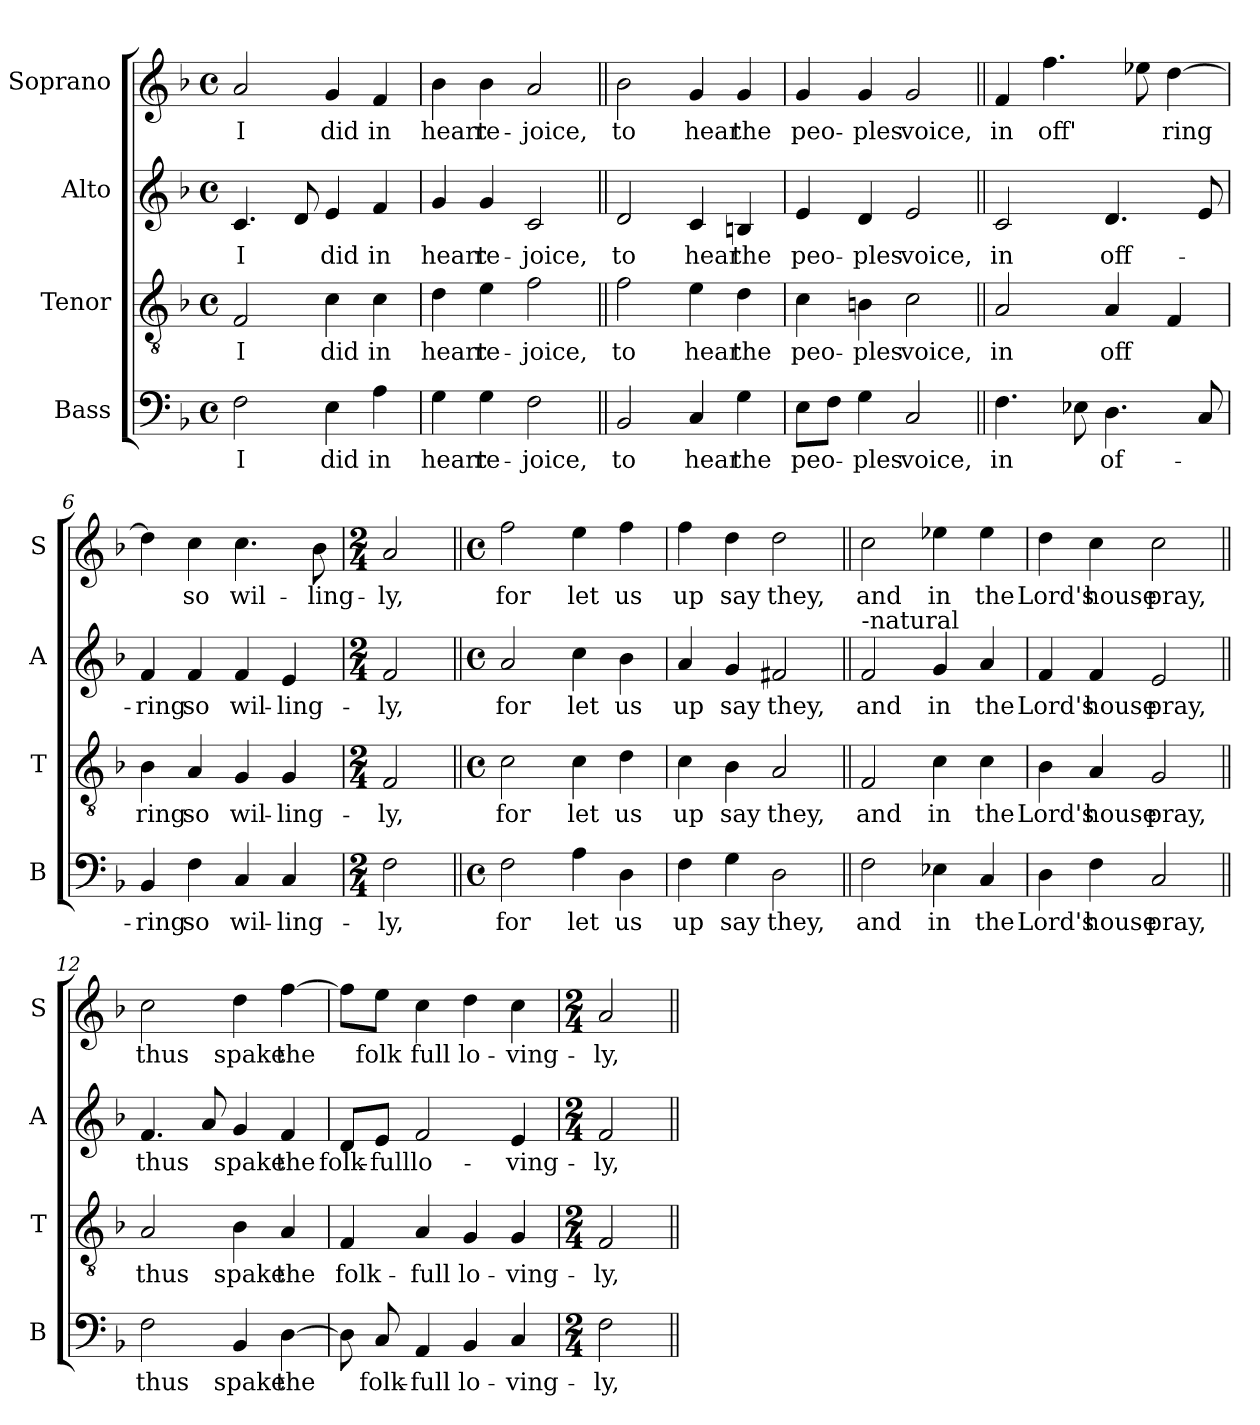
**kern	**text	**kern	**text	**kern	**text	**kern	**text
*part4	*part4	*part3	*part3	*part2	*part2	*part1	*part1
*staff4	*staff4	*staff3	*staff3	*staff2	*staff2	*staff1	*staff1
*I"Bass	*	*I"Tenor	*	*I"Alto	*	*I"Soprano	*
*I'B	*	*I'T	*	*I'A	*	*I'S	*
*clefF4	*	*clefGv2	*	*clefG2	*	*clefG2	*
*k[b-]	*	*k[b-]	*	*k[b-]	*	*k[b-]	*
*F:	*	*F:	*	*F:	*	*F:	*
*M4/4	*	*M4/4	*	*M4/4	*	*M4/4	*
*met(c)	*	*met(c)	*	*met(c)	*	*met(c)	*
=1	=1	=1	=1	=1	=1	=1	=1
!	!LO:LY:b	!	!LO:LY:b	!	!LO:LY:b	!	!LO:LY:b
2F\	I	2F/	I	4.c/	I	2a/	I
.	.	.	.	8d/	.	.	.
!	!LO:LY:b	!	!LO:LY:b	!	!LO:LY:b	!	!LO:LY:b
4E\	did	4c\	did	4e/	did	4g/	did
!	!LO:LY:b	!	!LO:LY:b	!	!LO:LY:b	!	!LO:LY:b
4A\	in	4c\	in	4f/	in	4f/	in
=2	=2	=2	=2	=2	=2	=2	=2
!	!LO:LY:b	!	!LO:LY:b	!	!LO:LY:b	!	!LO:LY:b
4G\	heart	4d\	heart	4g/	heart	4b-\	heart
!	!LO:LY:b	!	!LO:LY:b	!	!LO:LY:b	!	!LO:LY:b
4G\	re-	4e\	re-	4g/	re-	4b-\	re-
!	!LO:LY:b	!	!LO:LY:b	!	!LO:LY:b	!	!LO:LY:b
2F\	-joice,	2f\	-joice,	2c/	-joice,	2a/	-joice,
=3||	=3||	=3||	=3||	=3||	=3||	=3||	=3||
!	!LO:LY:b	!	!LO:LY:b	!	!LO:LY:b	!	!LO:LY:b
2BB-/	to	2f\	to	2d/	to	2b-\	to
!	!LO:LY:b	!	!LO:LY:b	!	!LO:LY:b	!	!LO:LY:b
4C/	hear	4e\	hear	4c/	hear	4g/	hear
!	!LO:LY:b	!	!LO:LY:b	!	!LO:LY:b	!	!LO:LY:b
4G\	the	4d\	the	4Bn/	the	4g/	the
=4	=4	=4	=4	=4	=4	=4	=4
!	!LO:LY:b	!	!LO:LY:b	!	!LO:LY:b	!	!LO:LY:b
8E\L	peo-	4c\	peo-	4e/	peo-	4g/	peo-
8F\J	.	.	.	.	.	.	.
!	!LO:LY:b	!	!LO:LY:b	!	!LO:LY:b	!	!LO:LY:b
4G\	-ples	4Bn\	-ples	4d/	-ples	4g/	-ples
!	!LO:LY:b	!	!LO:LY:b	!	!LO:LY:b	!	!LO:LY:b
2C/	voice,	2c\	voice,	2e/	voice,	2g/	voice,
!!LO:LB:g=z
=5||	=5||	=5||	=5||	=5||	=5||	=5||	=5||
!	!LO:LY:b	!	!LO:LY:b	!	!LO:LY:b	!	!LO:LY:b
4.F\	in	2A/	in	2c/	in	4f/	in
!	!	!	!	!	!	!	!LO:LY:b
.	.	.	.	.	.	4.ff\	off'
8E-X\	.	.	.	.	.	.	.
!	!LO:LY:b	!	!LO:LY:b	!	!LO:LY:b	!	!
4.D\	of-	4A/	off	4.d/	off-	.	.
.	.	.	.	.	.	8ee-X\	.
!	!	!	!	!	!	!	!LO:LY:b
.	.	4F/	.	.	.	[4dd\	ring
8C/	.	.	.	8e/	.	.	.
=6	=6	=6	=6	=6	=6	=6	=6
!	!LO:LY:b	!	!LO:LY:b	!	!LO:LY:b	!	!
4BB-/	-ring	4B-\	ring	4f/	-ring	4dd\]	.
!	!LO:LY:b	!	!LO:LY:b	!	!LO:LY:b	!	!LO:LY:b
4F\	so	4A/	so	4f/	so	4cc\	so
!	!LO:LY:b	!	!LO:LY:b	!	!LO:LY:b	!	!LO:LY:b
4C/	wil-	4G/	wil-	4f/	wil-	4.cc\	wil-
!	!LO:LY:b	!	!LO:LY:b	!	!LO:LY:b	!	!
4C/	-ling-	4G/	-ling-	4e/	-ling-	.	.
!	!	!	!	!	!	!	!LO:LY:b
.	.	.	.	.	.	8b-\	-ling-
=7	=7	=7	=7	=7	=7	=7	=7
*M2/4	*	*M2/4	*	*M2/4	*	*M2/4	*
!	!LO:LY:b	!	!LO:LY:b	!	!LO:LY:b	!	!LO:LY:b
2F\	-ly,	2F/	-ly,	2f/	-ly,	2a/	-ly,
=8||	=8||	=8||	=8||	=8||	=8||	=8||	=8||
*M4/4	*	*M4/4	*	*M4/4	*	*M4/4	*
*met(c)	*	*met(c)	*	*met(c)	*	*met(c)	*
!	!LO:LY:b	!	!LO:LY:b	!	!LO:LY:b	!	!LO:LY:b
2F\	for	2c\	for	2a/	for	2ff\	for
!	!LO:LY:b	!	!LO:LY:b	!	!LO:LY:b	!	!LO:LY:b
4A\	let	4c\	let	4cc\	let	4ee\	let
!	!LO:LY:b	!	!LO:LY:b	!	!LO:LY:b	!	!LO:LY:b
4D\	us	4d\	us	4b-\	us	4ff\	us
!!LO:LB:g=z
=9	=9	=9	=9	=9	=9	=9	=9
!	!LO:LY:b	!	!LO:LY:b	!	!LO:LY:b	!	!LO:LY:b
4F\	up	4c\	up	4a/	up	4ff\	up
!	!LO:LY:b	!	!LO:LY:b	!	!LO:LY:b	!	!LO:LY:b
4G\	say	4B-\	say	4g/	say	4dd\	say
!	!LO:LY:b	!	!LO:LY:b	!	!LO:LY:b	!	!LO:LY:b
2D\	they,	2A/	they,	2f#X/	they,	2dd\	they,
=10||	=10||	=10||	=10||	=10||	=10||	=10||	=10||
!	!	!	!	!LO:TX:a:t=-natural	!	!	!
!	!LO:LY:b	!	!LO:LY:b	!	!LO:LY:b	!	!LO:LY:b
2F\	and	2F/	and	2f/	and	2cc\	and
!	!LO:LY:b	!	!LO:LY:b	!	!LO:LY:b	!	!LO:LY:b
4E-X\	in	4c\	in	4g/	in	4ee-X\	in
!	!LO:LY:b	!	!LO:LY:b	!	!LO:LY:b	!	!LO:LY:b
4C/	the	4c\	the	4a/	the	4ee-\	the
=11	=11	=11	=11	=11	=11	=11	=11
!	!LO:LY:b	!	!LO:LY:b	!	!LO:LY:b	!	!LO:LY:b
4D\	Lord's	4B-\	Lord's	4f/	Lord's	4dd\	Lord's
!	!LO:LY:b	!	!LO:LY:b	!	!LO:LY:b	!	!LO:LY:b
4F\	house	4A/	house	4f/	house	4cc\	house
!	!LO:LY:b	!	!LO:LY:b	!	!LO:LY:b	!	!LO:LY:b
2C/	pray,	2G/	pray,	2e/	pray,	2cc\	pray,
=12||	=12||	=12||	=12||	=12||	=12||	=12||	=12||
!	!LO:LY:b	!	!LO:LY:b	!	!LO:LY:b	!	!LO:LY:b
2F\	thus	2A/	thus	4.f/	thus	2cc\	thus
.	.	.	.	8a/	.	.	.
!	!LO:LY:b	!	!LO:LY:b	!	!LO:LY:b	!	!LO:LY:b
4BB-/	spake	4B-\	spake	4g/	spake	4dd\	spake
!	!LO:LY:b	!	!LO:LY:b	!	!LO:LY:b	!	!LO:LY:b
[4D\	the	4A/	the	4f/	the	[4ff\	the
!!LO:PB:g=z
=13	=13	=13	=13	=13	=13	=13	=13
!	!	!	!LO:LY:b	!	!LO:LY:b	!	!
8D\]	.	4F/	folk-	8d/L	folk-	8ff\L]	.
!	!LO:LY:b	!	!	!	!LO:LY:b	!	!LO:LY:b
8C/	folk-	.	.	8e/J	-full	8ee\J	folk
!	!LO:LY:b	!	!LO:LY:b	!	!LO:LY:b	!	!LO:LY:b
4AA/	-full	4A/	-full	2f/	lo-	4cc\	full
!	!LO:LY:b	!	!LO:LY:b	!	!	!	!LO:LY:b
4BB-/	lo-	4G/	lo-	.	.	4dd\	lo-
!	!LO:LY:b	!	!LO:LY:b	!	!LO:LY:b	!	!LO:LY:b
4C/	-ving-	4G/	-ving-	4e/	-ving-	4cc\	-ving-
=14	=14	=14	=14	=14	=14	=14	=14
*M2/4	*	*M2/4	*	*M2/4	*	*M2/4	*
!	!LO:LY:b	!	!LO:LY:b	!	!LO:LY:b	!	!LO:LY:b
2F\	-ly,	2F/	-ly,	2f/	-ly,	2a/	-ly,
=||	=||	=||	=||	=||	=||	=||	=||
*-	*-	*-	*-	*-	*-	*-	*-
